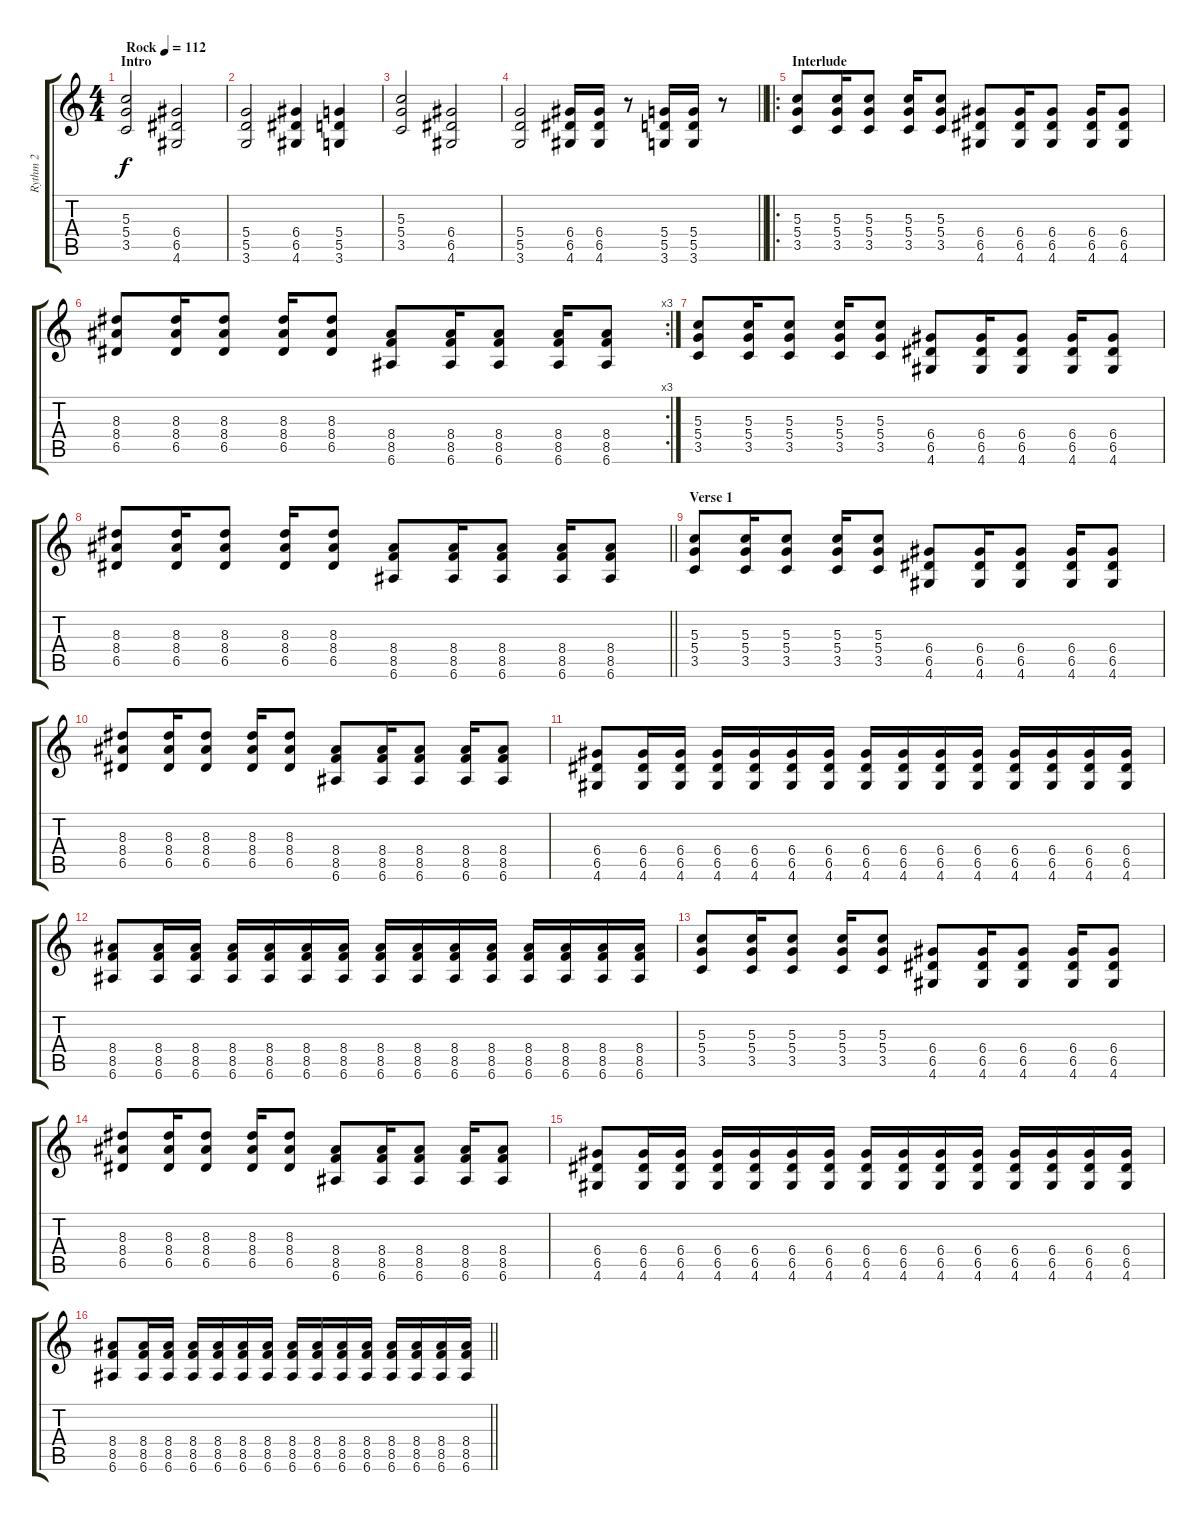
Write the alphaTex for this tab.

\track ("Rythm 2" "Rythm 2") {instrument distortionguitar}
\staff {score tabs}
\tuning (E4 B3 G3 D3 A2 E2) {hide}
\ts (4 4)
\section ("" "Intro")
\tempo (112 "Rock")
\clef g2
\ks c
(5.3 5.4 3.5).2{dy f instrument distortionguitar} (6.4 6.5 4.6).2 |
(5.4 5.5 3.6).2 (6.4 6.5 4.6).4 (5.4 5.5 3.6).4 |
(5.3 5.4 3.5).2 (6.4 6.5 4.6).2 |
\barLineRight lightlight
(5.4 5.5 3.6).2 (6.4 6.5 4.6).16 (6.4 6.5 4.6).16 r.8 (5.4 5.5 3.6).16 (5.4 5.5 3.6).16 r.8 |
\ro
\section ("" "Interlude")
(5.3 5.4 3.5).8 (5.3 5.4 3.5).16 (5.3 5.4 3.5).8 (5.3 5.4 3.5).16 (5.3 5.4 3.5).8 (6.4 6.5 4.6).8 (6.4 6.5 4.6).16 (6.4 6.5 4.6).8 (6.4 6.5 4.6).16 (6.4 6.5 4.6).8 |
\rc 3
(8.3 8.4 6.5).8 (8.3 8.4 6.5).16 (8.3 8.4 6.5).8 (8.3 8.4 6.5).16 (8.3 8.4 6.5).8 (8.4 8.5 6.6).8 (8.4 8.5 6.6).16 (8.4 8.5 6.6).8 (8.4 8.5 6.6).16 (8.4 8.5 6.6).8 |
(5.3 5.4 3.5).8 (5.3 5.4 3.5).16 (5.3 5.4 3.5).8 (5.3 5.4 3.5).16 (5.3 5.4 3.5).8 (6.4 6.5 4.6).8 (6.4 6.5 4.6).16 (6.4 6.5 4.6).8 (6.4 6.5 4.6).16 (6.4 6.5 4.6).8 |
\barLineRight lightlight
(8.3 8.4 6.5).8 (8.3 8.4 6.5).16 (8.3 8.4 6.5).8 (8.3 8.4 6.5).16 (8.3 8.4 6.5).8 (8.4 8.5 6.6).8 (8.4 8.5 6.6).16 (8.4 8.5 6.6).8 (8.4 8.5 6.6).16 (8.4 8.5 6.6).8 |
\section ("" "Verse 1")
(5.3 5.4 3.5).8 (5.3 5.4 3.5).16 (5.3 5.4 3.5).8 (5.3 5.4 3.5).16 (5.3 5.4 3.5).8 (6.4 6.5 4.6).8 (6.4 6.5 4.6).16 (6.4 6.5 4.6).8 (6.4 6.5 4.6).16 (6.4 6.5 4.6).8 |
(8.3 8.4 6.5).8 (8.3 8.4 6.5).16 (8.3 8.4 6.5).8 (8.3 8.4 6.5).16 (8.3 8.4 6.5).8 (8.4 8.5 6.6).8 (8.4 8.5 6.6).16 (8.4 8.5 6.6).8 (8.4 8.5 6.6).16 (8.4 8.5 6.6).8 |
(6.4 6.5 4.6).8 (6.4 6.5 4.6).16 (6.4 6.5 4.6).16 (6.4 6.5 4.6).16 (6.4 6.5 4.6).16 (6.4 6.5 4.6).16 (6.4 6.5 4.6).16 (6.4 6.5 4.6).16 (6.4 6.5 4.6).16 (6.4 6.5 4.6).16 (6.4 6.5 4.6).16 (6.4 6.5 4.6).16 (6.4 6.5 4.6).16 (6.4 6.5 4.6).16 (6.4 6.5 4.6).16 |
(8.4 8.5 6.6).8 (8.4 8.5 6.6).16 (8.4 8.5 6.6).16 (8.4 8.5 6.6).16 (8.4 8.5 6.6).16 (8.4 8.5 6.6).16 (8.4 8.5 6.6).16 (8.4 8.5 6.6).16 (8.4 8.5 6.6).16 (8.4 8.5 6.6).16 (8.4 8.5 6.6).16 (8.4 8.5 6.6).16 (8.4 8.5 6.6).16 (8.4 8.5 6.6).16 (8.4 8.5 6.6).16 |
(5.3 5.4 3.5).8 (5.3 5.4 3.5).16 (5.3 5.4 3.5).8 (5.3 5.4 3.5).16 (5.3 5.4 3.5).8 (6.4 6.5 4.6).8 (6.4 6.5 4.6).16 (6.4 6.5 4.6).8 (6.4 6.5 4.6).16 (6.4 6.5 4.6).8 |
(8.3 8.4 6.5).8 (8.3 8.4 6.5).16 (8.3 8.4 6.5).8 (8.3 8.4 6.5).16 (8.3 8.4 6.5).8 (8.4 8.5 6.6).8 (8.4 8.5 6.6).16 (8.4 8.5 6.6).8 (8.4 8.5 6.6).16 (8.4 8.5 6.6).8 |
(6.4 6.5 4.6).8 (6.4 6.5 4.6).16 (6.4 6.5 4.6).16 (6.4 6.5 4.6).16 (6.4 6.5 4.6).16 (6.4 6.5 4.6).16 (6.4 6.5 4.6).16 (6.4 6.5 4.6).16 (6.4 6.5 4.6).16 (6.4 6.5 4.6).16 (6.4 6.5 4.6).16 (6.4 6.5 4.6).16 (6.4 6.5 4.6).16 (6.4 6.5 4.6).16 (6.4 6.5 4.6).16 |
\barLineRight lightlight
(8.4 8.5 6.6).8 (8.4 8.5 6.6).16 (8.4 8.5 6.6).16 (8.4 8.5 6.6).16 (8.4 8.5 6.6).16 (8.4 8.5 6.6).16 (8.4 8.5 6.6).16 (8.4 8.5 6.6).16 (8.4 8.5 6.6).16 (8.4 8.5 6.6).16 (8.4 8.5 6.6).16 (8.4 8.5 6.6).16 (8.4 8.5 6.6).16 (8.4 8.5 6.6).16 (8.4 8.5 6.6).16
